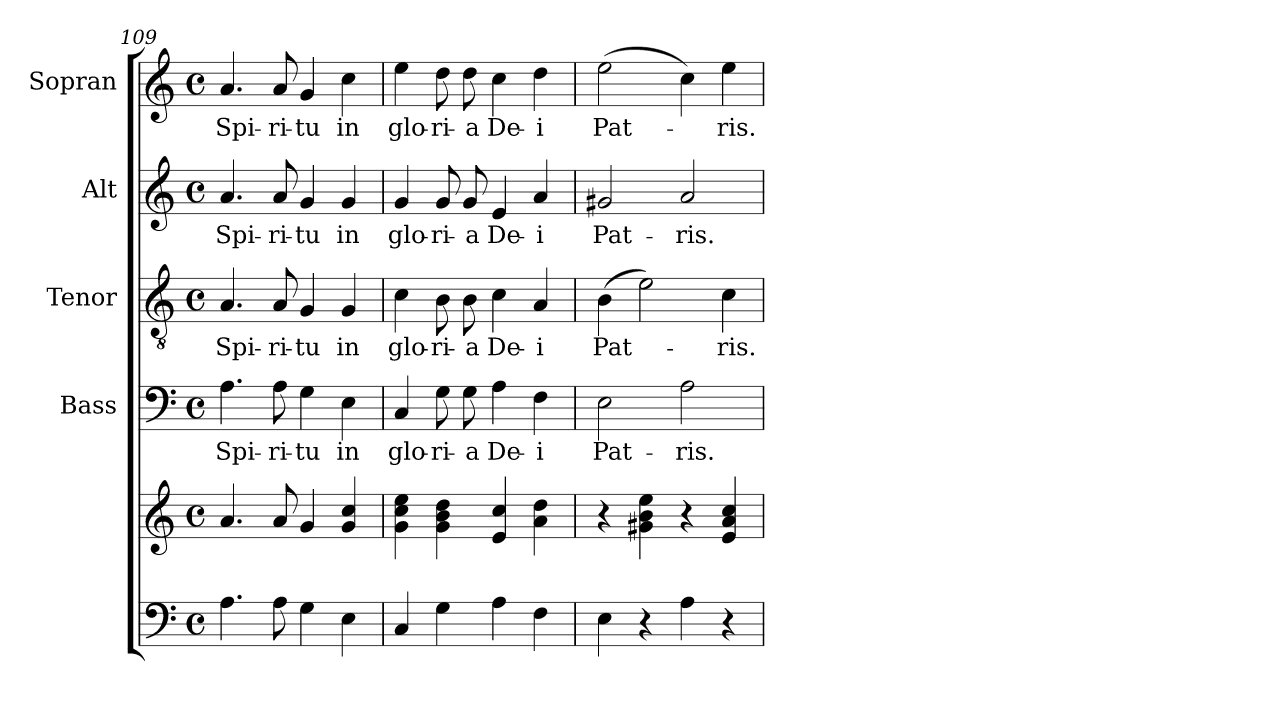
**kern	**kern	**kern	**text	**kern	**text	**kern	**text	**kern	**text
*part5	*part5	*part4	*part4	*part3	*part3	*part2	*part2	*part1	*part1
*staff6	*staff5	*staff4	*staff4	*staff3	*staff3	*staff2	*staff2	*staff1	*staff1
*	*	*I"Bass	*	*I"Tenor	*	*I"Alt	*	*I"Sopran	*
*	*	*I'B.	*	*I'T.	*	*I'A.	*	*I'S.	*
*clefF4	*clefG2	*clefF4	*	*clefGv2	*	*clefG2	*	*clefG2	*
*k[]	*k[]	*k[]	*	*k[]	*	*k[]	*	*k[]	*
*C:	*C:	*C:	*	*C:	*	*C:	*	*C:	*
*M4/4	*M4/4	*M4/4	*	*M4/4	*	*M4/4	*	*M4/4	*
*met(c)	*met(c)	*met(c)	*	*met(c)	*	*met(c)	*	*met(c)	*
=109	=109	=109	=109	=109	=109	=109	=109	=109	=109
!	!	!	!LO:LY:b	!	!LO:LY:b	!	!LO:LY:b	!	!LO:LY:b
4.A\	4.a/	4.A\	Spi-	4.A/	Spi-	4.a/	Spi-	4.a/	Spi-
!	!	!	!LO:LY:b	!	!LO:LY:b	!	!LO:LY:b	!	!LO:LY:b
8A\	8a/	8A\	-ri-	8A/	-ri-	8a/	-ri-	8a/	-ri-
!	!	!	!LO:LY:b	!	!LO:LY:b	!	!LO:LY:b	!	!LO:LY:b
4G\	4g/	4G\	-tu	4G/	-tu	4g/	-tu	4g/	-tu
!	!	!	!LO:LY:b	!	!LO:LY:b	!	!LO:LY:b	!	!LO:LY:b
4E\	4g/ 4cc/	4E\	in	4G/	in	4g/	in	4cc\	in
=110	=110	=110	=110	=110	=110	=110	=110	=110	=110
!	!	!	!LO:LY:b	!	!LO:LY:b	!	!LO:LY:b	!	!LO:LY:b
4C/	4g\ 4cc\ 4ee\	4C/	glo-	4c\	glo-	4g/	glo-	4ee\	glo-
!	!	!	!LO:LY:b	!	!LO:LY:b	!	!LO:LY:b	!	!LO:LY:b
4G\	4g\ 4b\ 4dd\	8G\	-ri-	8B\	-ri-	8g/	-ri-	8dd\	-ri-
!	!	!	!LO:LY:b	!	!LO:LY:b	!	!LO:LY:b	!	!LO:LY:b
.	.	8G\	-a	8B\	-a	8g/	-a	8dd\	-a
!	!	!	!LO:LY:b	!	!LO:LY:b	!	!LO:LY:b	!	!LO:LY:b
4A\	4e/ 4cc/	4A\	De-	4c\	De-	4e/	De-	4cc\	De-
!	!	!	!LO:LY:b	!	!LO:LY:b	!	!LO:LY:b	!	!LO:LY:b
4F\	4a\ 4dd\	4F\	-i	4A/	-i	4a/	-i	4dd\	-i
=111	=111	=111	=111	=111	=111	=111	=111	=111	=111
!	!	!	!LO:LY:b	!	!LO:LY:b	!	!LO:LY:b	!	!LO:LY:b
4E\	4r	2E\	Pat-	(>4B\	Pat-	2g#X/	Pat-	(>2ee\	Pat-
4r	4g#X\ 4b\ 4ee\	.	.	2e\)	.	.	.	.	.
!	!	!	!LO:LY:b	!	!	!	!LO:LY:b	!	!
4A\	4r	2A\	-ris.	.	.	2a/	-ris.	4cc\)	.
!	!	!	!	!	!LO:LY:b	!	!	!	!LO:LY:b
4r	4e/ 4a/ 4cc/	.	.	4c\	-ris.	.	.	4ee\	-ris.
=	=	=	=	=	=	=	=	=	=
*-	*-	*-	*-	*-	*-	*-	*-	*-	*-
